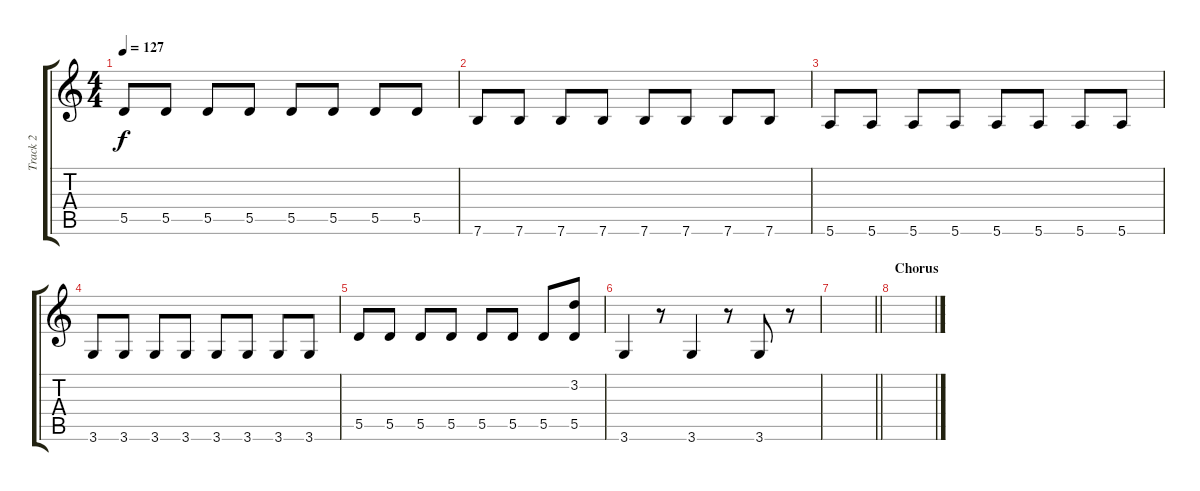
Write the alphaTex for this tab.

\track ("Track 2" "Track 2") {instrument acousticguitarsteel}
\staff {score tabs}
\tuning (E4 B3 G3 D3 A2 E2) {hide}
\ts (4 4)
\tempo 127
\clef g2
\ks c
5.5.8{dy f} 5.5.8 5.5.8 5.5.8 5.5.8 5.5.8 5.5.8 5.5.8 |
7.6.8 7.6.8 7.6.8 7.6.8 7.6.8 7.6.8 7.6.8 7.6.8 |
5.6.8 5.6.8 5.6.8 5.6.8 5.6.8 5.6.8 5.6.8 5.6.8 |
3.6.8 3.6.8 3.6.8 3.6.8 3.6.8 3.6.8 3.6.8 3.6.8 |
5.5.8 5.5.8 5.5.8 5.5.8 5.5.8 5.5.8 5.5.8 (3.2 5.5).8 |
3.6.4 r.8 3.6.4 r.8 3.6.8 r.8 |
\barLineRight lightlight
|
\section ("" "Chorus")
